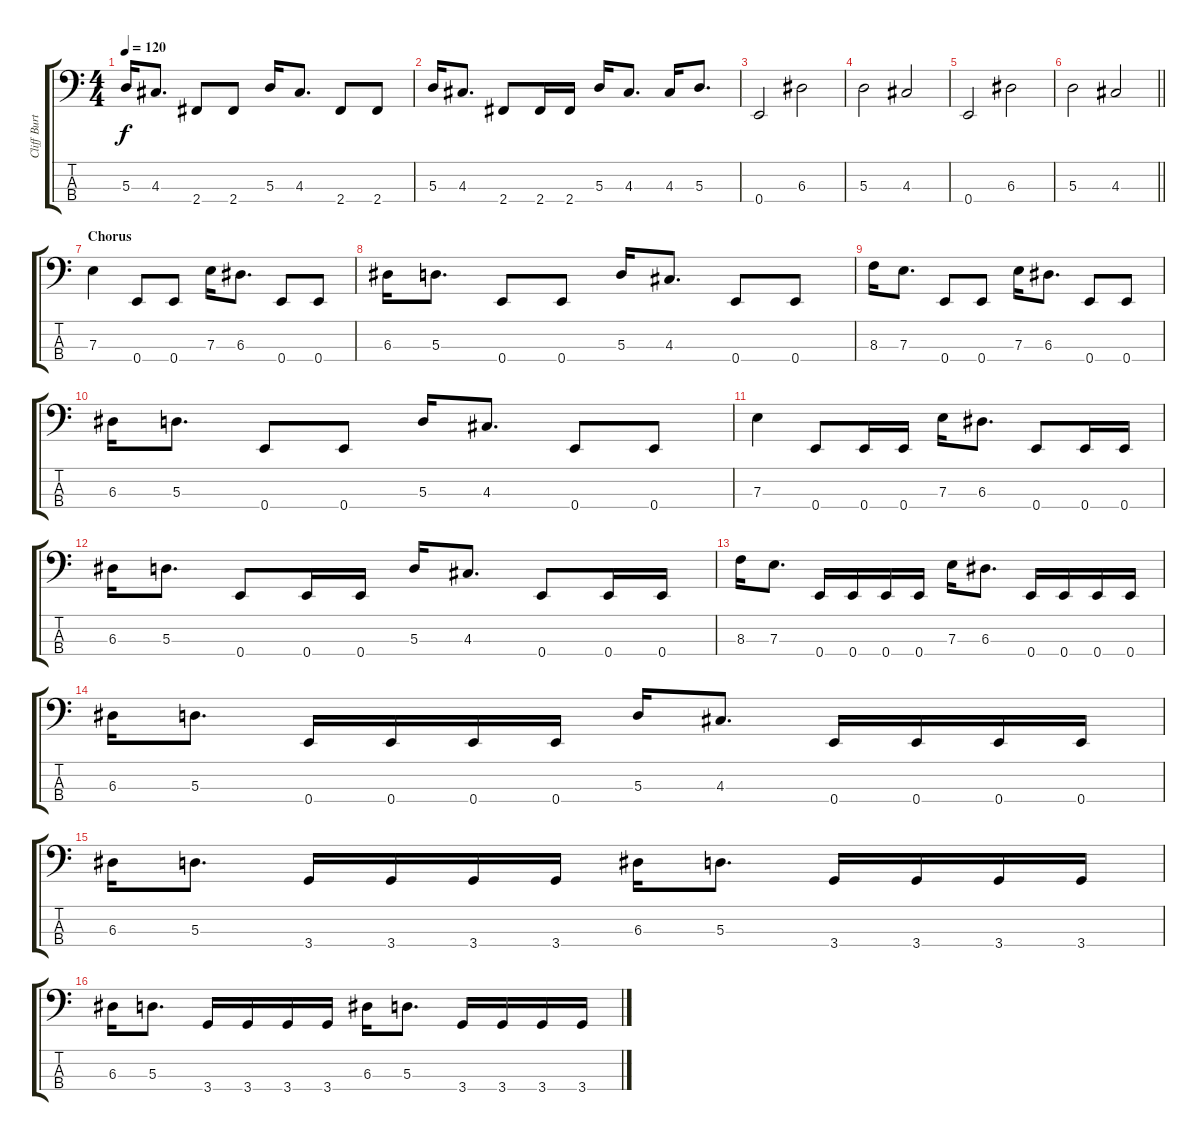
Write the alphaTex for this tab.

\track ("Cliff Burton" "Cliff Burt") {instrument electricbassfinger}
\staff {score tabs}
\tuning (G2 D2 A1 E1) {hide}
\ts (4 4)
\tempo 120
\clef f4
\ks c
5.3.16{dy f} 4.3.8{d} 2.4.8 2.4.8 5.3.16 4.3.8{d} 2.4.8 2.4.8 |
5.3.16 4.3.8{d} 2.4.8 2.4.16 2.4.16 5.3.16 4.3.8{d} 4.3.16 5.3.8{d} |
0.4.2 6.3.2 |
5.3.2 4.3.2 |
0.4.2 6.3.2 |
\barLineRight lightlight
5.3.2 4.3.2 |
\section ("" "Chorus")
7.3.4 0.4.8 0.4.8 7.3.16 6.3.8{d} 0.4.8 0.4.8 |
6.3.16 5.3.8{d} 0.4.8 0.4.8 5.3.16 4.3.8{d} 0.4.8 0.4.8 |
8.3.16 7.3.8{d} 0.4.8 0.4.8 7.3.16 6.3.8{d} 0.4.8 0.4.8 |
6.3.16 5.3.8{d} 0.4.8 0.4.8 5.3.16 4.3.8{d} 0.4.8 0.4.8 |
7.3.4 0.4.8 0.4.16 0.4.16 7.3.16 6.3.8{d} 0.4.8 0.4.16 0.4.16 |
6.3.16 5.3.8{d} 0.4.8 0.4.16 0.4.16 5.3.16 4.3.8{d} 0.4.8 0.4.16 0.4.16 |
8.3.16 7.3.8{d} 0.4.16 0.4.16 0.4.16 0.4.16 7.3.16 6.3.8{d} 0.4.16 0.4.16 0.4.16 0.4.16 |
6.3.16 5.3.8{d} 0.4.16 0.4.16 0.4.16 0.4.16 5.3.16 4.3.8{d} 0.4.16 0.4.16 0.4.16 0.4.16 |
6.3.16 5.3.8{d} 3.4.16 3.4.16 3.4.16 3.4.16 6.3.16 5.3.8{d} 3.4.16 3.4.16 3.4.16 3.4.16 |
6.3.16 5.3.8{d} 3.4.16 3.4.16 3.4.16 3.4.16 6.3.16 5.3.8{d} 3.4.16 3.4.16 3.4.16 3.4.16
